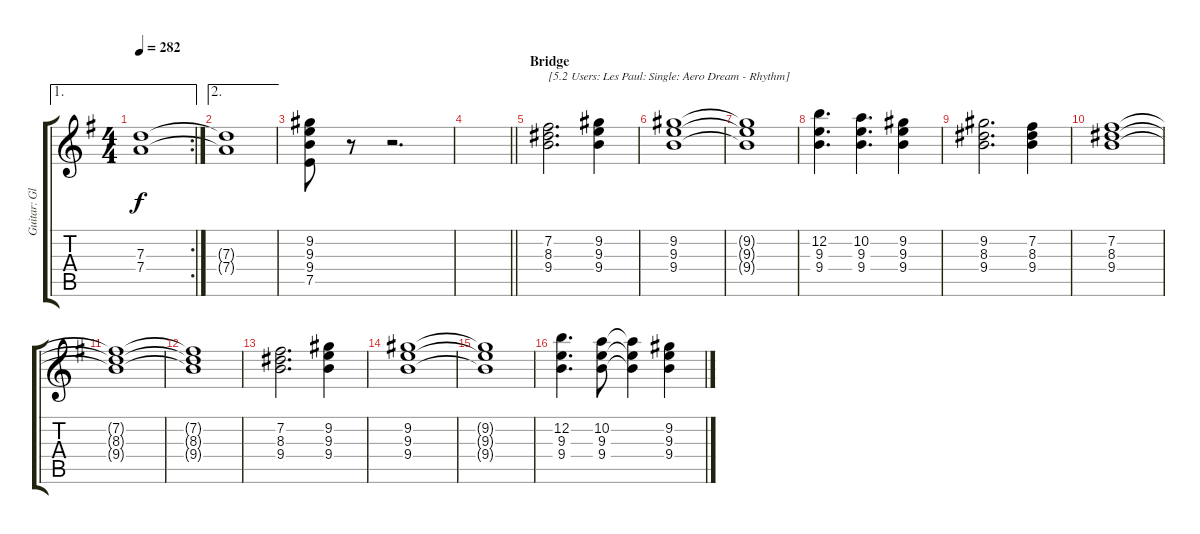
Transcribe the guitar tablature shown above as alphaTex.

\track ("Guitar: Glenn" "Guitar: Gl") {instrument overdrivenguitar}
\staff {score tabs}
\tuning (E4 B3 G3 D3 A2 E2) {hide}
\ae 1
\rc 2
\ts (4 4)
\tempo 282
\clef g2
\ks g
(7.3{t} 7.4{t}).1{dy f} |
\ae 2
(7.3{t} 7.4{t}).1 |
(9.2 9.3 9.4 7.5).8 r.8 r.2{d} |
\barLineRight lightlight
|
\section ("" "Bridge")
(7.2 8.3 9.4).2{d txt "[5.2 Users: Les Paul: Single: Aero Dream - Rhythm]" volume 12 instrument overdrivenguitar} (9.2 9.3 9.4).4 |
(9.2 9.3 9.4).1 |
(9.2{t} 9.3{t} 9.4{t}).1 |
(12.2 9.3 9.4).4{d} (10.2 9.3 9.4).4{d} (9.2 9.3 9.4).4 |
(9.2 8.3 9.4).2{d} (7.2 8.3 9.4).4 |
(7.2 8.3 9.4).1 |
(7.2{t} 8.3{t} 9.4{t}).1 |
(7.2{t} 8.3{t} 9.4{t}).1 |
(7.2 8.3 9.4).2{d} (9.2 9.3 9.4).4 |
(9.2 9.3 9.4).1 |
(9.2{t} 9.3{t} 9.4{t}).1 |
(12.2 9.3 9.4).4{d} (10.2 9.3 9.4).8 (10.2{t} 9.3{t} 9.4{t}).4 (9.2 9.3 9.4).4
